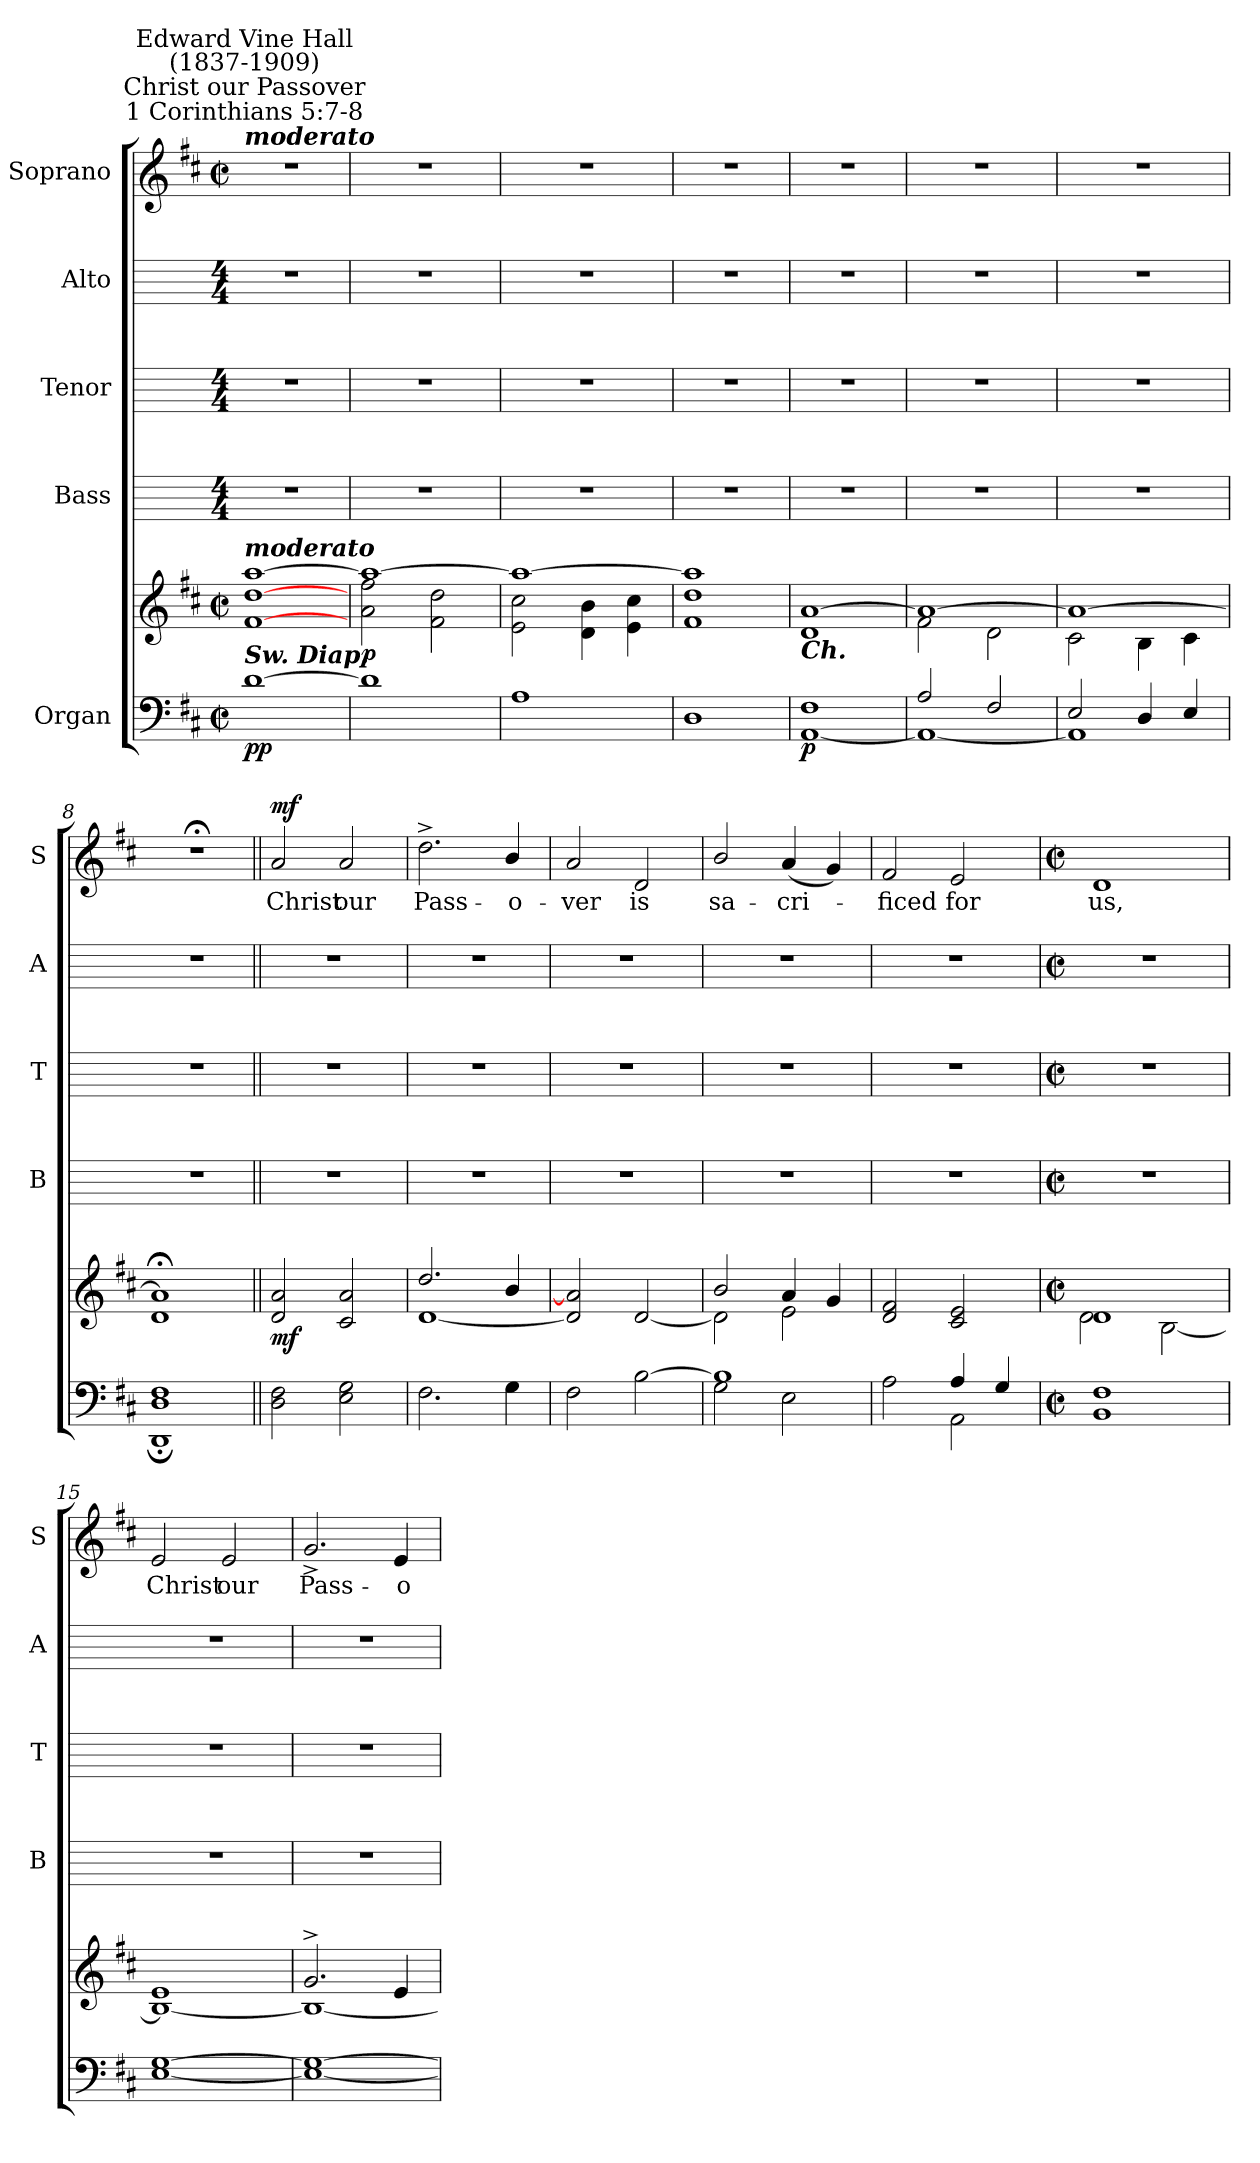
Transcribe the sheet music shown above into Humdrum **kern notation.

**kern	**kern	**dynam	**kern	**kern	**kern	**kern	**text	**dynam
*part5	*part5	*part5	*part4	*part3	*part2	*part1	*part1	*part1
*staff6	*staff5	*staff5/6	*staff4	*staff3	*staff2	*staff1	*staff1	*staff1
*I"Organ	*	*	*I"Bass	*I"Tenor	*I"Alto	*I"Soprano	*	*
*	*	*	*I'B	*I'T	*I'A	*I'S	*	*
*clefF4	*clefG2	*	*	*	*	*clefG2	*	*
*k[f#c#]	*k[f#c#]	*	*	*	*	*k[f#c#]	*	*
*D:	*D:	*	*	*	*	*D:	*	*
*M2/2	*M2/2	*	*M4/4	*M4/4	*M4/4	*M2/2	*	*
*met(c|)	*met(c|)	*	*	*	*	*met(c|)	*	*
*MM192	*MM192	*	*MM192	*MM192	*MM192	*MM192	*	*
=1	=1	=1	=1	=1	=1	=1	=1	=1
*^	*^	*	*	*	*	*	*	*
!	!	!	!	!	!	!	!	!LO:TX:a:Bi:t=moderato	!	!
!	!	!	!	!	!	!	!	!LO:TX:a:cj:t=1 Corinthians 5&colon;7-8	!	!
!	!	!	!	!	!	!	!	!LO:TX:a:cj:t=Christ our Passover	!	!
!	!	!	!	!	!	!	!	!LO:TX:a:cj:t=Edward Vine Hall\n(1837-1909)	!	!
!	!	!LO:TX:a:Bi:t=moderato	!	!	!	!	!	!	!	!
!LO:TX:a:Bi:t=Sw. Diap.	!	!	!	!	!	!	!	!	!	!
!	!	!	!	!LO:DY:b=2	!	!	!	!	!	!
!	!	!	!	!LO:DY:n=1:b	!	!	!	!	!	!
[1d/	1ryy	[1f#/ [1dd/ [1aa/	1ryy	p p	1r	1r	1r	1r	.	.
=2	=2	=2	=2	=2	=2	=2	=2	=2	=2	=2
!	!	!	!	!LO:DY:b	!	!	!	!	!	!
1d/]	1ryy	1aa/_	2a\ 2ff#\	p	1r	1r	1r	1r	.	.
.	.	.	2f#\ 2dd\	.	.	.	.	.	.	.
=3	=3	=3	=3	=3	=3	=3	=3	=3	=3	=3
1A/	1ryy	1aa/_	2e\ 2cc#\	.	1r	1r	1r	1r	.	.
.	.	.	4d\ 4b\	.	.	.	.	.	.	.
.	.	.	4e\ 4cc#\	.	.	.	.	.	.	.
=4	=4	=4	=4	=4	=4	=4	=4	=4	=4	=4
1D/	1ryy	1aa/]	1f#\ 1dd\	.	1r	1r	1r	1r	.	.
=5	=5	=5	=5	=5	=5	=5	=5	=5	=5	=5
!	!	!LO:TX:b:Bi:t=Ch.	!	!	!	!	!	!	!	!
!	!	!	!	!LO:DY:b=2	!	!	!	!	!	!
1F#/	[1AA\	[1a/	1d\	p	1r	1r	1r	1r	.	.
=6	=6	=6	=6	=6	=6	=6	=6	=6	=6	=6
2A/	1AA\_	1a/_	2f#\	.	1r	1r	1r	1r	.	.
2F#/	.	.	2d\	.	.	.	.	.	.	.
=7	=7	=7	=7	=7	=7	=7	=7	=7	=7	=7
2E/	1AA\]	1a/_	2c#\	.	1r	1r	1r	1r	.	.
4D/	.	.	4B\	.	.	.	.	.	.	.
4E/	.	.	4c#\	.	.	.	.	.	.	.
=8	=8	=8	=8	=8	=8	=8	=8	=8	=8	=8
1D/ 1F#/	1DD;\	1a;</]	1d\	.	1r	1r	1r	1r;<	.	.
=9||	=9||	=9||	=9||	=9||	=9||	=9||	=9||	=9||	=9||	=9||
!	!	!	!	!LO:DY:b	!	!	!	!	!LO:LY:b	!LO:DY:b
1ryy	2D\ 2F#\	2d/ 2a/	1ryy	mf	1r	1r	1r	2a	Christ	mf
!	!	!	!	!	!	!	!	!	!LO:LY:b	!
.	2E\ 2G\	2c#/ 2a/	.	.	.	.	.	2a	our	.
=10	=10	=10	=10	=10	=10	=10	=10	=10	=10	=10
!	!	!	!	!	!	!	!	!	!LO:LY:b	!
1ryy	2.F#\	2.dd/	[1d\	.	1r	1r	1r	2.dd^	Pass-	.
!	!	!	!	!	!	!	!	!	!LO:LY:b	!
.	4G\	4b/	.	.	.	.	.	4b/	-o-	.
=11	=11	=11	=11	=11	=11	=11	=11	=11	=11	=11
!	!	!	!	!	!	!	!	!	!LO:LY:b	!
2ryy	2F#\	1ryy	2d/] 2a/]	.	1r	1r	1r	2a	-ver	.
!	!	!	!	!	!	!	!	!	!LO:LY:b	!
[2B\	2ryy	.	[2d/	.	.	.	.	2d	is	.
=12	=12	=12	=12	=12	=12	=12	=12	=12	=12	=12
!	!	!	!	!	!	!	!	!	!LO:LY:b	!
1B/]	2G\	2b/	2d\]	.	1r	1r	1r	2b/	sa-	.
!	!	!	!	!	!	!	!	!	!LO:LY:b	!
.	2E\	4a/	2e\	.	.	.	.	(<4a	-cri-	.
.	.	4g/	.	.	.	.	.	4g)	.	.
=13	=13	=13	=13	=13	=13	=13	=13	=13	=13	=13
!	!	!	!	!	!	!	!	!	!LO:LY:b	!
2ryy	2A\	2d/ 2f#/	1ryy	.	1r	1r	1r	2f#	ficed	.
!	!	!	!	!	!	!	!	!	!LO:LY:b	!
4A/	2AA\	2c#/ 2e/	.	.	.	.	.	2e	for	.
4G/	.	.	.	.	.	.	.	.	.	.
*v	*v	*	*	*	*	*	*	*	*	*
!!LO:LB:g=z
=14	=14	=14	=14	=14	=14	=14	=14	=14	=14
*M2/2	*M2/2	*	*	*M2/2	*M2/2	*M2/2	*M2/2	*	*
*met(c|)	*met(c|)	*	*	*met(c|)	*met(c|)	*met(c|)	*met(c|)	*	*
!	!	!	!	!	!	!	!	!LO:LY:b	!
1BB 1F#	1d/	2d\	.	1r	1r	1r	1d	us,	.
.	.	[2B\	.	.	.	.	.	.	.
=15	=15	=15	=15	=15	=15	=15	=15	=15	=15
!	!	!	!	!	!	!	!	!LO:LY:b	!
[1E [1G	1e/	1B\_	.	1r	1r	1r	2e	Christ	.
!	!	!	!	!	!	!	!	!LO:LY:b	!
.	.	.	.	.	.	.	2e	our	.
=16	=16	=16	=16	=16	=16	=16	=16	=16	=16
!	!	!	!	!	!	!	!	!LO:LY:b	!
1E_ 1G_	2.g^/	1B\_	.	1r	1r	1r	2.g^	Pass-	.
!	!	!	!	!	!	!	!	!LO:LY:b	!
.	4e/	.	.	.	.	.	4e	-o-	.
*	*v	*v	*	*	*	*	*	*	*
=	=	=	=	=	=	=	=	=
*-	*-	*-	*-	*-	*-	*-	*-	*-
